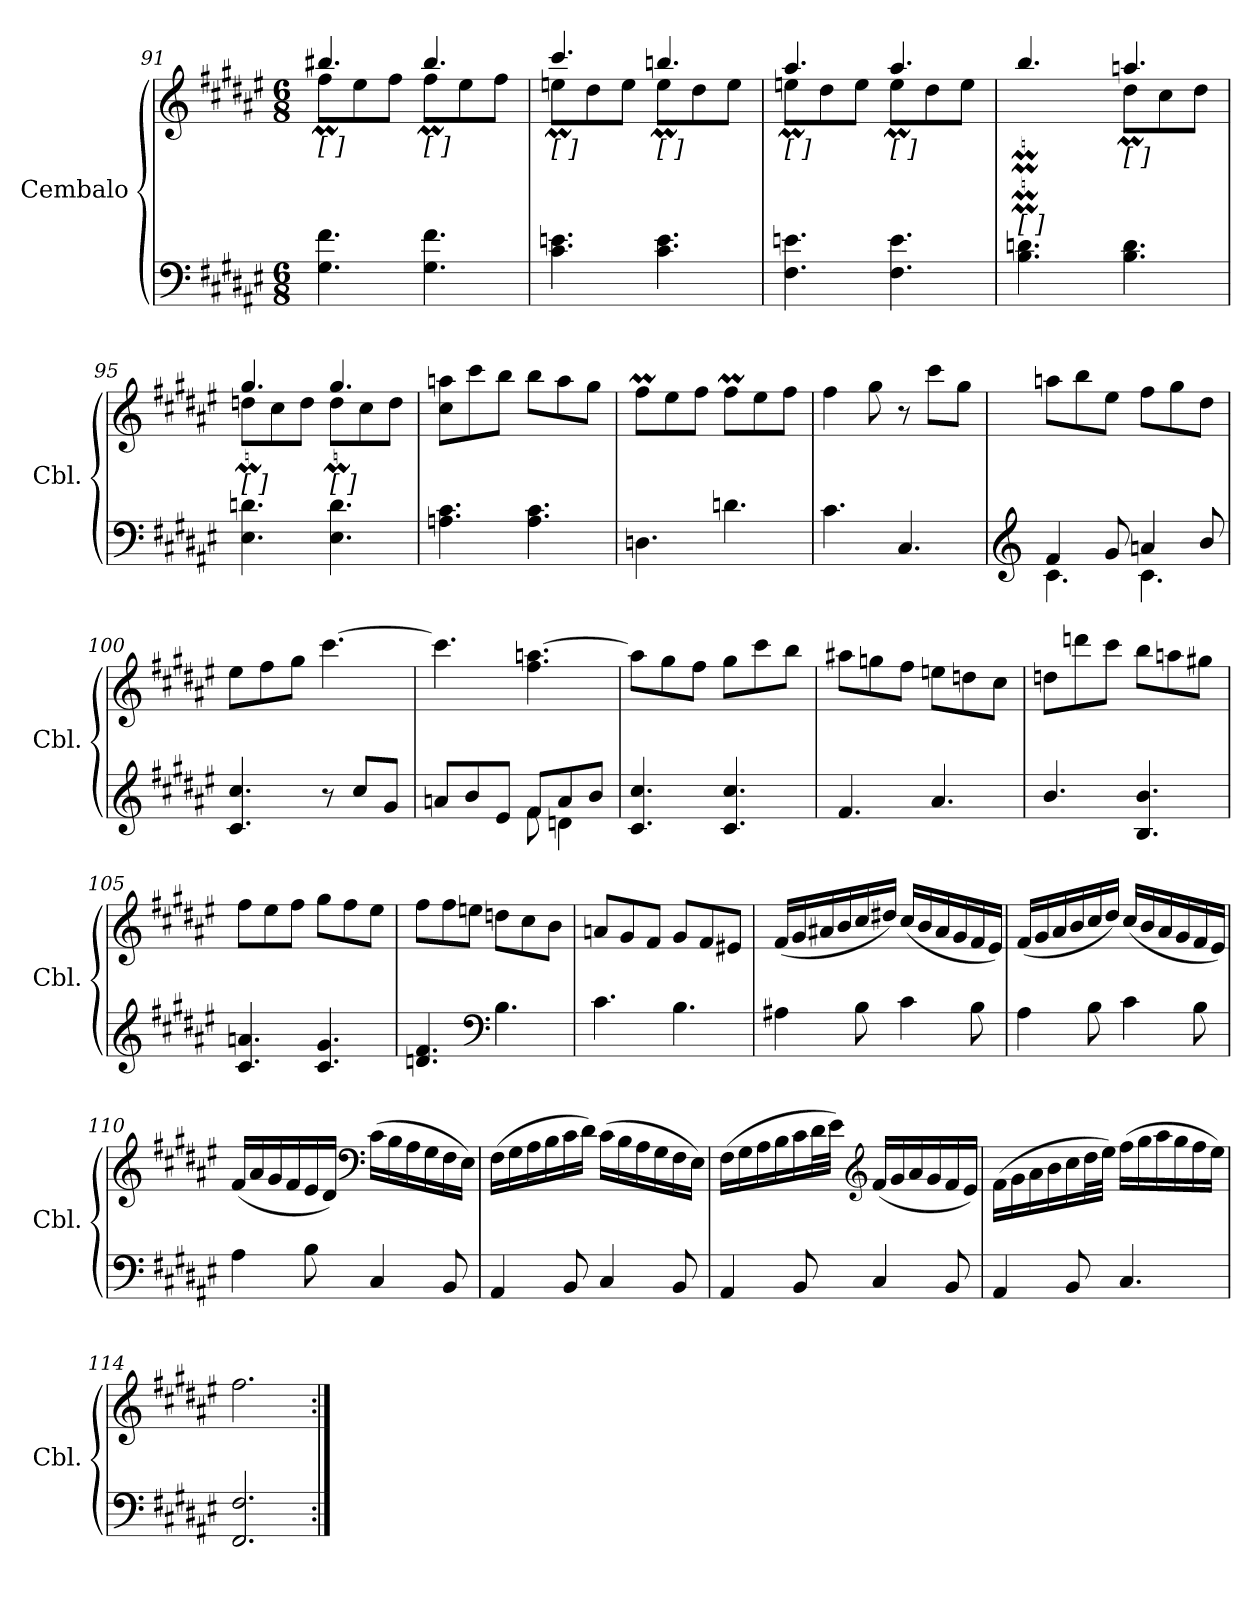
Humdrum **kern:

**kern	**kern
*part1	*part1
*staff2	*staff1
*I"Cembalo	*
*I'Cbl.	*
*clefF4	*clefG2
*k[f#c#g#d#a#e#]	*k[f#c#g#d#a#e#]
*M6/8	*M6/8
=91	=91
*	*^
!	!LO:TX:b:t=[     ]	!
4.G#\ 4.f#\	4.bb#X/	8ff#M\L
.	.	8ee#\
.	.	8ff#\J
!	!LO:TX:b:t=[     ]	!
4.G#\ 4.f#\	4.bb#/	8ff#M\L
.	.	8ee#\
.	.	8ff#\J
!!LO:LB:g=z	!!
=92	=92	=92
!	!LO:TX:b:t=[     ]	!
4.c#\ 4.en\	4.ccc#/	8eenM\L
.	.	8dd#\
.	.	8ee\J
!	!LO:TX:b:t=[     ]	!
4.c#\ 4.e\	4.bbn/	8eeM\L
.	.	8dd#\
.	.	8ee\J
=93	=93	=93
!	!LO:TX:b:t=[     ]	!
4.F#\ 4.en\	4.aa#/	8eenM\L
.	.	8dd#\
.	.	8ee\J
!	!LO:TX:b:t=[     ]	!
4.F#\ 4.e\	4.aa#/	8eeM\L
.	.	8dd#\
.	.	8ee\J
=94	=94	=94
!	!LO:TX:b:t=[     ]	!
4.B\ 4.dn\	4.bb/	8ddn\M 8een\yyML
.	.	8cc#\
.	.	8dd\J
!	!LO:TX:b:t=[     ]	!
4.B\ 4.d\	4.aan/	8ddM\L
.	.	8cc#\
.	.	8dd\J
=95	=95	=95
!	!LO:TX:b:t=[     ]	!
4.E#\ 4.dn\	4.gg#/	8ddnM\L
.	.	8cc#\
.	.	8dd\J
!	!LO:TX:b:t=[     ]	!
4.E#\ 4.d\	4.gg#/	8ddM\L
.	.	8cc#\
.	.	8dd\J
*	*v	*v
=96	=96
4.An\ 4.c#\	8cc#\ 8aan\L
.	8ccc#\
.	8bb\J
4.A\ 4.c#\	8bb\L
.	8aa\
.	8gg#\J
!!LO:LB:g=z
=97	=97
4.Dn\	8ff#M\L
.	8ee#\
.	8ff#\J
4.dn\	8ff#M\L
.	8ee#\
.	8ff#\J
=98	=98
4.c#\	4ff#\
.	8gg#\
4.C#/	8r
.	8ccc#\L
.	8gg#\J
=99	=99
*clefG2	*
*^	*
4f#/	4.c#\	8aan\L
.	.	8bb\
8g#/	.	8ee#\J
4an/	4.c#\	8ff#\L
.	.	8gg#\
8b/	.	8dd#\J
*v	*v	*
=100	=100
4.c#/ 4.cc#/	8ee#\L
.	8ff#\
.	8gg#\J
8r	[4.ccc#\
8cc#/L	.
8g#/J	.
=101	=101
*^	*
8an/L	4.ryy	4.ccc#\]
8b/	.	.
8e#/J	.	.
8f#/L	8f#\	4.ff#\ [4.aan\
8a/	4dn\	.
8b/J	.	.
*v	*v	*
!!LO:LB:g=z
=102	=102
4.c#/ 4.cc#/	8aan\L]
.	8gg#\
.	8ff#\J
4.c#/ 4.cc#/	8gg#\L
.	8ccc#\
.	8bb\J
=103	=103
4.f#/	8aa#X\L
.	8ggn\
.	8ff#\J
4.a#/	8een\L
.	8ddn\
.	8cc#\J
=104	=104
4.b/	8ddn\L
.	8dddn\
.	8ccc#\J
4.B/ 4.b/	8bb\L
.	8aan\
.	8gg#X\J
=105	=105
4.c#/ 4.an/	8ff#\L
.	8ee#\
.	8ff#\J
4.c#/ 4.g#/	8gg#\L
.	8ff#\
.	8ee#\J
=106	=106
4.dn/ 4.f#/	8ff#\L
.	8ff#\
.	8een\J
*clefF4	*
4.B\	8ddn\L
.	8cc#\
.	8b\J
!!LO:LB:g=z
=107	=107
4.c#\	8an/L
.	8g#/
.	8f#/J
4.B\	8g#/L
.	8f#/
.	8e#X/J
=108	=108
4A#X\	(<16f#/LL
.	16g#/
.	16a#X/
.	16b/
8B\	16cc#/
.	16dd#X/JJ)
4c#\	(<16cc#/LL
.	16b/
.	16a#/
.	16g#/
8B\	16f#/
.	16e#/JJ)
=109	=109
4A#\	(<16f#/LL
.	16g#/
.	16a#/
.	16b/
8B\	16cc#/
.	16dd#/JJ)
4c#\	(<16cc#/LL
.	16b/
.	16a#/
.	16g#/
8B\	16f#/
.	16e#/JJ)
=110	=110
4A#\	(<16f#/LL
.	16a#/
.	16g#/
.	16f#/
8B\	16e#/
.	16d#/JJ)
*	*clefF4
4C#/	(>16c#\LL
.	16B\
.	16A#\
.	16G#\
8BB/	16F#\
.	16E#\JJ)
!!LO:LB:g=z
=111	=111
4AA#/	(>16F#\LL
.	16G#\
.	16A#\
.	16B\
8BB/	16c#\
.	16d#\JJ)
4C#/	(>16c#\LL
.	16B\
.	16A#\
.	16G#\
8BB/	16F#\
.	16E#\JJ)
=112	=112
4AA#/	(>16F#\LL
.	16G#\
.	16A#\
.	16B\
8BB/	16c#\
.	32d#\L
.	32e#\JJJ)
*	*clefG2
4C#/	(<16f#/LL
.	16g#/
.	16a#/
.	16g#/
8BB/	16f#/
.	16e#/JJ)
=113	=113
4AA#/	(>16f#\LL
.	16g#\
.	16a#\
.	16b\
8BB/	16cc#\
.	32dd#\L
.	32ee#\JJJ)
4.C#/	(>16ff#\LL
.	16gg#\
.	16aa#\
.	16gg#\
.	16ff#\
.	16ee#\JJ)
=114	=114
2.FF#/ 2.F#/	2.ff#\
=:|!	=:|!
*-	*-
